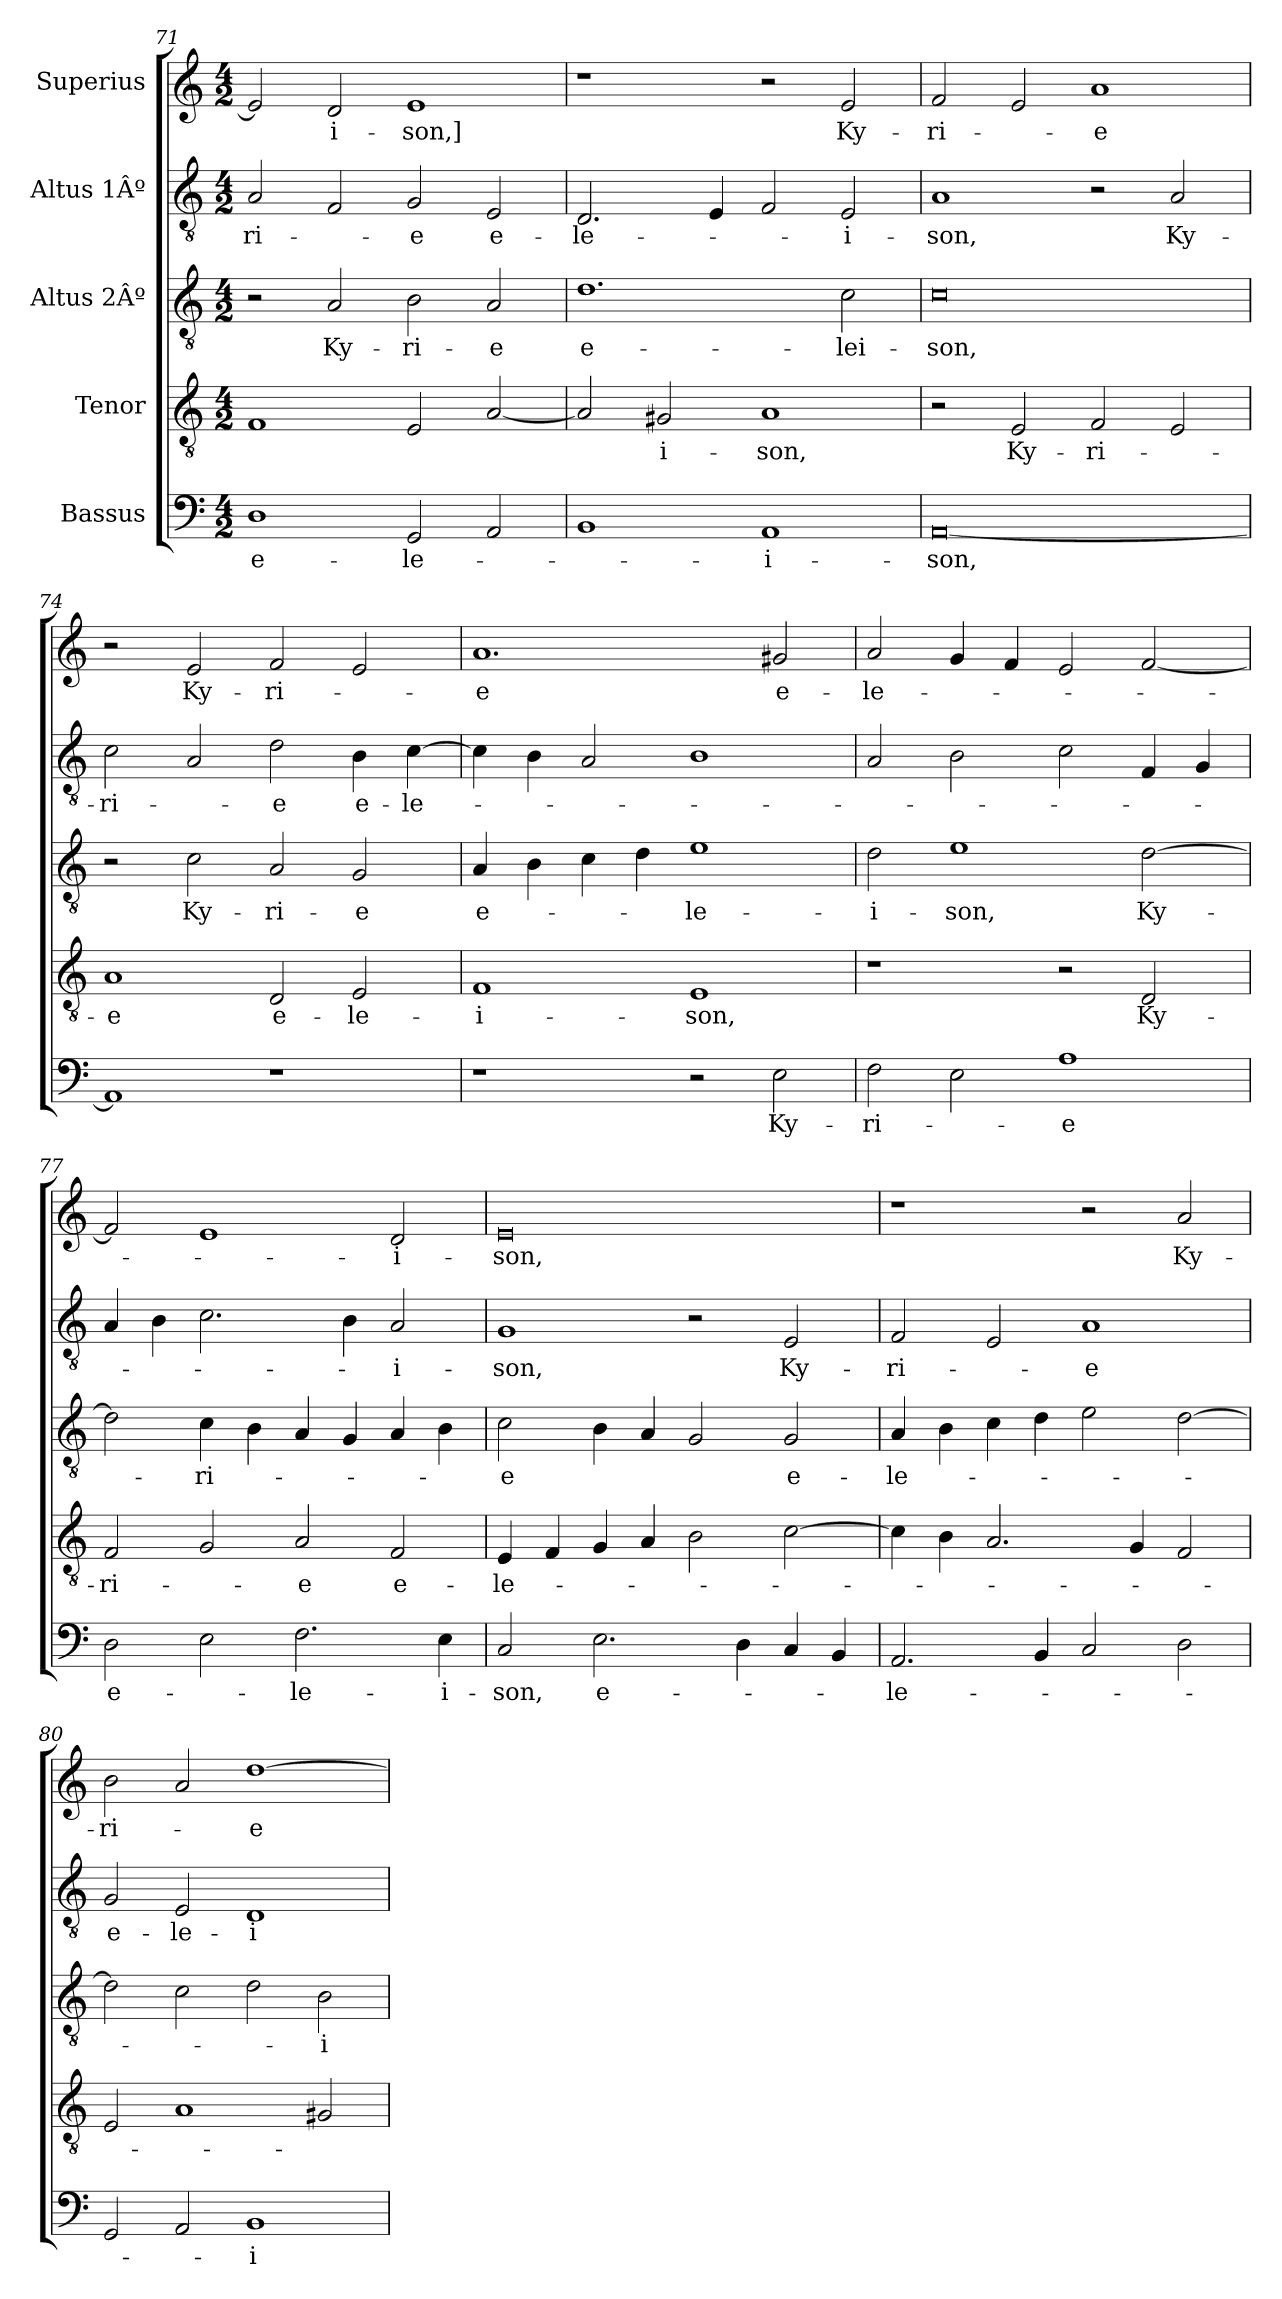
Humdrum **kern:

**kern	**text	**kern	**text	**kern	**text	**kern	**text	**kern	**text
*part5	*part5	*part4	*part4	*part3	*part3	*part2	*part2	*part1	*part1
*staff5	*staff5	*staff4	*staff4	*staff3	*staff3	*staff2	*staff2	*staff1	*staff1
*I"Bassus	*	*I"Tenor	*	*I"Altus 2Âº	*	*I"Altus 1Âº	*	*I"Superius	*
*clefF4	*	*clefGv2	*	*clefGv2	*	*clefGv2	*	*clefG2	*
*k[]	*	*k[]	*	*k[]	*	*k[]	*	*k[]	*
*M4/2	*	*M4/2	*	*M4/2	*	*M4/2	*	*M4/2	*
=71	=71	=71	=71	=71	=71	=71	=71	=71	=71
1D\	e-	1F/	.	2r	.	2A/	-ri-	2e/]	.
.	.	.	.	2A/	Ky-	2F/	.	2d/	-i-
2GG/	-le-	2E/	.	2B\	-ri-	2G/	-e	1e/	-son,]
2AA/	.	[2A/	.	2A/	-e	2E/	e-	.	.
=72	=72	=72	=72	=72	=72	=72	=72	=72	=72
1BB/	.	2A/]	.	1.d\	e-	2.D/	-le-	1r	.
.	.	2G#X/	-i-	.	.	.	.	.	.
.	.	.	.	.	.	4E/	.	.	.
1AA/	-i-	1A/	-son,	.	.	2F/	.	2r	.
.	.	.	.	2c\	-lei-	2E/	-i-	2e/	Ky-
=73	=73	=73	=73	=73	=73	=73	=73	=73	=73
[0AA/	-son,	2r	.	0c\	-son,	1A/	-son,	2f/	-ri-
.	.	2E/	Ky-	.	.	.	.	2e/	.
.	.	2F/	-ri-	.	.	2r	.	1a/	-e
.	.	2E/	.	.	.	2A/	Ky-	.	.
=74	=74	=74	=74	=74	=74	=74	=74	=74	=74
1AA/]	.	1A/	-e	2r	.	2c\	-ri-	2r	.
.	.	.	.	2c\	Ky-	2A/	.	2e/	Ky-
1r	.	2D/	e-	2A/	-ri-	2d\	-e	2f/	-ri-
.	.	2E/	-le-	2G/	-e	4B\	e-	2e/	.
.	.	.	.	.	.	[4c\	-le-	.	.
=75	=75	=75	=75	=75	=75	=75	=75	=75	=75
1r	.	1F/	-i-	4A/	e-	4c\]	.	1.a/	-e
.	.	.	.	4B\	.	4B\	.	.	.
.	.	.	.	4c\	.	2A/	.	.	.
.	.	.	.	4d\	.	.	.	.	.
2r	.	1E/	-son,	1e\	-le-	1B\	.	.	.
2E\	Ky-	.	.	.	.	.	.	2g#X/	e-
=76	=76	=76	=76	=76	=76	=76	=76	=76	=76
2F\	-ri-	1r	.	2d\	-i-	2A/	.	2a/	-le-
2E\	.	.	.	1e\	-son,	2B\	.	4g/	.
.	.	.	.	.	.	.	.	4f/	.
1A\	-e	2r	.	.	.	2c\	.	2e/	.
.	.	2D/	Ky-	[2d\	Ky-	4F/	.	[2f/	.
.	.	.	.	.	.	4G/	.	.	.
=77	=77	=77	=77	=77	=77	=77	=77	=77	=77
2D\	e-	2F/	-ri-	2d\]	.	4A/	.	2f/]	.
.	.	.	.	.	.	4B\	.	.	.
2E\	.	2G/	.	4c\	-ri-	2.c\	.	1e/	.
.	.	.	.	4B\	.	.	.	.	.
2.F\	-le-	2A/	-e	4A/	.	.	.	.	.
.	.	.	.	4G/	.	4B\	.	.	.
.	.	2F/	e-	4A/	.	2A/	-i-	2d/	-i-
4E\	-i-	.	.	4B\	.	.	.	.	.
=78	=78	=78	=78	=78	=78	=78	=78	=78	=78
2C/	-son,	4E/	-le-	2c\	-e	1G/	-son,	0e/	-son,
.	.	4F/	.	.	.	.	.	.	.
2.E\	e-	4G/	.	4B\	.	.	.	.	.
.	.	4A/	.	4A/	.	.	.	.	.
.	.	2B\	.	2G/	.	2r	.	.	.
4D\	.	.	.	.	.	.	.	.	.
4C/	.	[2c\	.	2G/	e-	2E/	Ky-	.	.
4BB/	.	.	.	.	.	.	.	.	.
=79	=79	=79	=79	=79	=79	=79	=79	=79	=79
2.AA/	-le-	4c\]	.	4A/	-le-	2F/	-ri-	1r	.
.	.	4B\	.	4B\	.	.	.	.	.
.	.	2.A/	.	4c\	.	2E/	.	.	.
4BB/	.	.	.	4d\	.	.	.	.	.
2C/	.	.	.	2e\	.	1A/	-e	2r	.
.	.	4G/	.	.	.	.	.	.	.
2D\	.	2F/	.	[2d\	.	.	.	2a/	Ky-
=80	=80	=80	=80	=80	=80	=80	=80	=80	=80
2GG/	.	2E/	.	2d\]	.	2G/	e-	2b\	-ri-
2AA/	.	1A/	.	2c\	.	2E/	-le-	2a/	.
1BB/	-i-	.	.	2d\	.	1D/	-i-	[1dd\	-e
.	.	2G#X/	.	2B\	-i-	.	.	.	.
=	=	=	=	=	=	=	=	=	=
*-	*-	*-	*-	*-	*-	*-	*-	*-	*-
